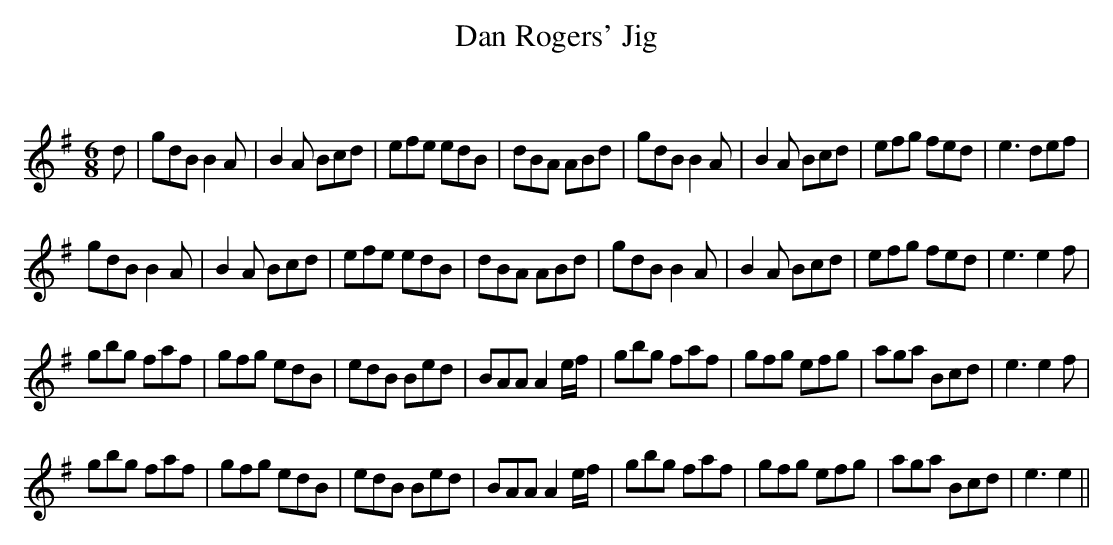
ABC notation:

X:1
T: Dan Rogers' Jig
C:
Q:180
K:Em
M:6/8
L:1/16
d2|g2d2B2 B4A2|B4A2 B2c2d2|e2f2e2 e2d2B2|d2B2A2 A2B2d2|g2d2B2 B4A2|B4A2 B2c2d2|e2f2g2 f2e2d2|e6 d2e2f2|
g2d2B2 B4A2|B4A2 B2c2d2|e2f2e2 e2d2B2|d2B2A2 A2B2d2|g2d2B2 B4A2|B4A2 B2c2d2|e2f2g2 f2e2d2|e6 e4f2|
g2b2g2 f2a2f2|g2f2g2 e2d2B2|e2d2B2 B2e2d2|B2A2A2 A4ef|g2b2g2 f2a2f2|g2f2g2 e2f2g2|a2g2a2 B2c2d2|e6 e4f2|
g2b2g2 f2a2f2|g2f2g2 e2d2B2|e2d2B2 B2e2d2|B2A2A2 A4ef|g2b2g2 f2a2f2|g2f2g2 e2f2g2|a2g2a2 B2c2d2|e6 e4||
